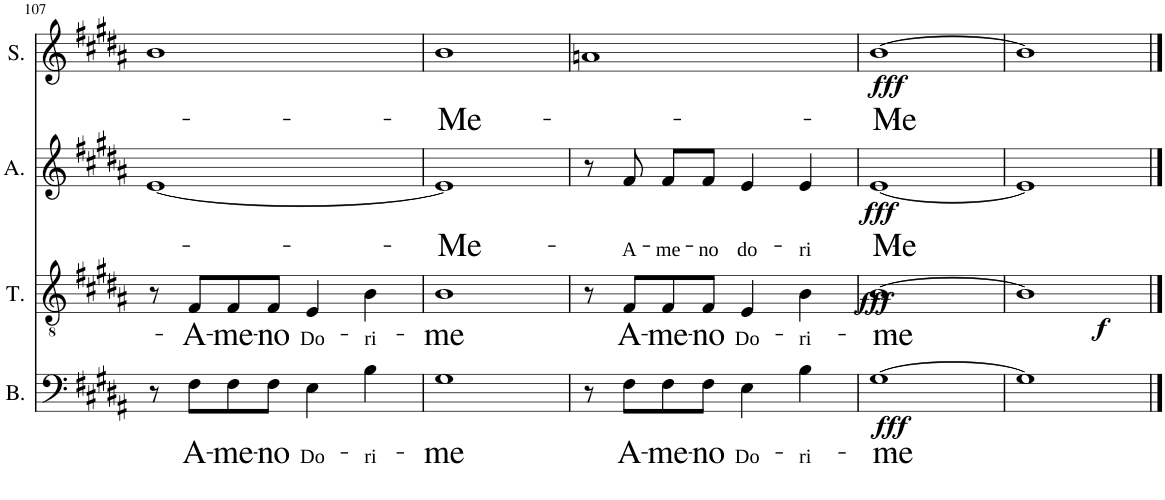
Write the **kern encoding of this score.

**kern	**text	**dynam	**kern	**text	**dynam	**kern	**text	**dynam	**kern	**text	**dynam
*part4	*part4	*part4	*part3	*part3	*part3	*part2	*part2	*part2	*part1	*part1	*part1
*staff4	*staff4	*staff4	*staff3	*staff3	*staff3	*staff2	*staff2	*staff2	*staff1	*staff1	*staff1
*I"Bass	*	*	*I"Ténor	*	*	*I"Alto	*	*	*I"Soprano	*	*
*I'B.	*	*	*I'T.	*	*	*I'A.	*	*	*I'S.	*	*
!!LO:PB:g=z
*clefF4	*	*	*clefGv2	*	*	*clefG2	*	*	*clefG2	*	*
*k[f#c#g#d#a#]	*	*	*k[f#c#g#d#a#]	*	*	*k[f#c#g#d#a#]	*	*	*k[f#c#g#d#a#]	*	*
*M4/4	*	*	*M4/4	*	*	*M4/4	*	*	*M4/4	*	*
*met(c)	*	*	*met(c)	*	*	*met(c)	*	*	*met(c)	*	*
=107	=107	=107	=107	=107	=107	=107	=107	=107	=107	=107	=107
8r	.	.	8r	.	.	[1e	.	.	1b	.	.
!	!LO:LY:b	!	!	!LO:LY:b	!	!	!	!	!	!	!
8F#\L	A-	.	8F#/L	-A-	.	.	.	.	.	.	.
!	!LO:LY:b	!	!	!LO:LY:b	!	!	!	!	!	!	!
8F#\	-me-	.	8F#/	-me-	.	.	.	.	.	.	.
!	!LO:LY:b	!	!	!LO:LY:b	!	!	!	!	!	!	!
8F#\J	-no	.	8F#/J	-no	.	.	.	.	.	.	.
!	!LO:LY:b	!	!	!LO:LY:b	!	!	!	!	!	!	!
4E\	Do-	.	4E/	Do-	.	.	.	.	.	.	.
!	!LO:LY:b	!	!	!LO:LY:b	!	!	!	!	!	!	!
4B\	-ri-	.	4B\	-ri-	.	.	.	.	.	.	.
=108	=108	=108	=108	=108	=108	=108	=108	=108	=108	=108	=108
!	!LO:LY:b	!	!	!LO:LY:b	!	!	!LO:LY:b	!	!	!LO:LY:b	!
1G#	-me	.	1B	-me	.	1e]	-Me-	.	1b	-Me-	.
=109	=109	=109	=109	=109	=109	=109	=109	=109	=109	=109	=109
8r	.	.	8r	.	.	8r	.	.	1an	.	.
!	!LO:LY:b	!	!	!LO:LY:b	!	!	!LO:LY:b	!	!	!	!
8F#\L	A-	.	8F#/L	A-	.	8f#/	-A-	.	.	.	.
!	!LO:LY:b	!	!	!LO:LY:b	!	!	!LO:LY:b	!	!	!	!
8F#\	-me-	.	8F#/	-me-	.	8f#/L	-me-	.	.	.	.
!	!LO:LY:b	!	!	!LO:LY:b	!	!	!LO:LY:b	!	!	!	!
8F#\J	-no	.	8F#/J	-no	.	8f#/J	-no	.	.	.	.
!	!LO:LY:b	!	!	!LO:LY:b	!	!	!LO:LY:b	!	!	!	!
4E\	Do-	.	4E/	Do-	.	4e/	do-	.	.	.	.
!	!LO:LY:b	!	!	!LO:LY:b	!	!	!LO:LY:b	!	!	!	!
4B\	-ri-	.	4B\	-ri-	.	4e/	-ri	.	.	.	.
=110	=110	=110	=110	=110	=110	=110	=110	=110	=110	=110	=110
!	!LO:LY:b	!LO:DY:b	!	!LO:LY:b	!LO:DY:b	!	!LO:LY:b	!LO:DY:b	!	!LO:LY:b	!LO:DY:b
[1G#	-me-	fff	[1B	-me-	fff	[1e	Me-	fff	[1b	-Me-	fff
=111	=111	=111	=111	=111	=111	=111	=111	=111	=111	=111	=111
*	*	*	*^	*	*	*	*	*	*	*	*
1G#]	.	.	1B]	2ryy	.	.	1e]	.	.	1b]	.	.
.	.	.	.	8ryy	.	.	.	.	.	.	.	.
!	!	!	!	!	!	!LO:DY:b	!	!	!	!	!	!
.	.	.	.	4.ryy	.	f	.	.	.	.	.	.
*	*	*	*v	*v	*	*	*	*	*	*	*	*
==	==	==	==	==	==	==	==	==	==	==	==
*-	*-	*-	*-	*-	*-	*-	*-	*-	*-	*-	*-
